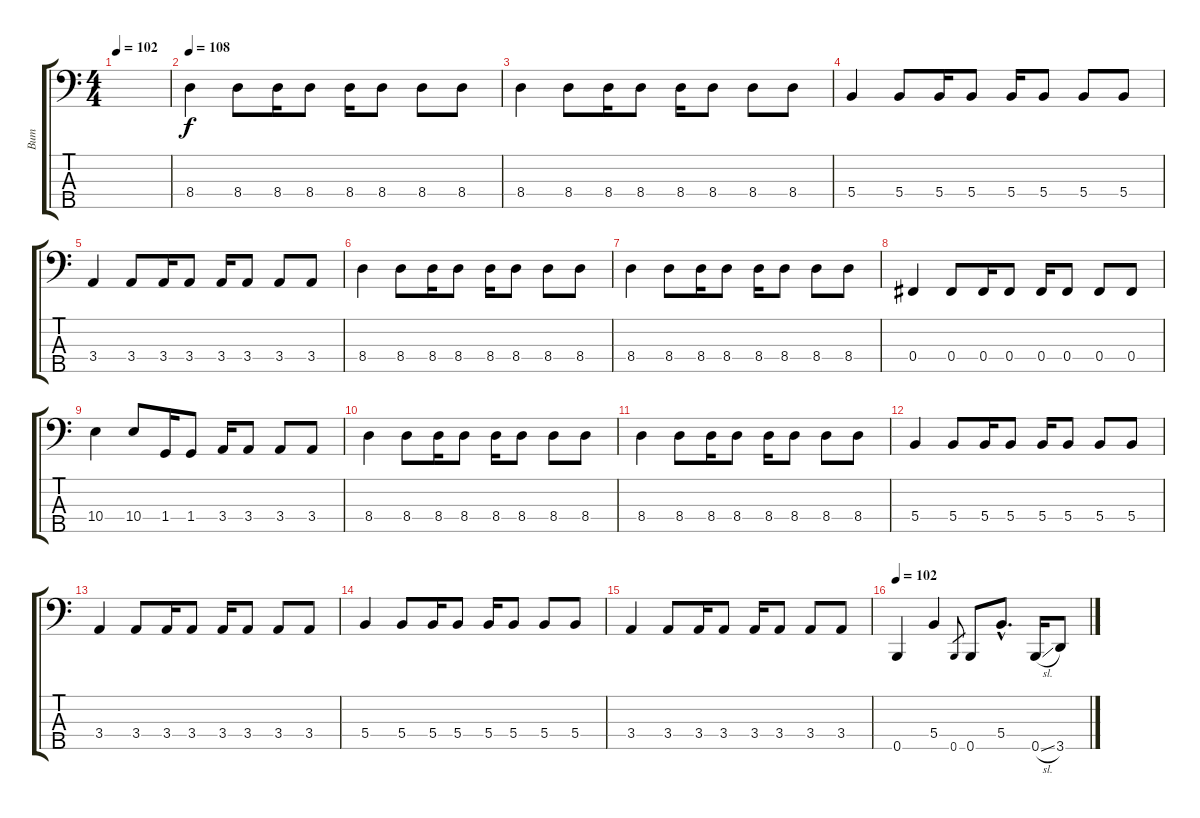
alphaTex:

\track ("Вит" "Вит") {instrument electricbassfinger}
\staff {score tabs}
\tuning (A2 E2 B1 Gb1 B0) {hide}
\ts (4 4)
\tempo 102
\clef f4
\ks c
|
\tempo 108
8.4.4{instrument slapbass1} 8.4.8 8.4.16 8.4.8 8.4.16 8.4.8 8.4.8 8.4.8 |
8.4.4 8.4.8 8.4.16 8.4.8 8.4.16 8.4.8 8.4.8 8.4.8 |
5.4.4 5.4.8 5.4.16 5.4.8 5.4.16 5.4.8 5.4.8 5.4.8 |
3.4.4 3.4.8 3.4.16 3.4.8 3.4.16 3.4.8 3.4.8 3.4.8 |
8.4.4 8.4.8 8.4.16 8.4.8 8.4.16 8.4.8 8.4.8 8.4.8 |
8.4.4 8.4.8 8.4.16 8.4.8 8.4.16 8.4.8 8.4.8 8.4.8 |
0.4.4 0.4.8 0.4.16 0.4.8 0.4.16 0.4.8 0.4.8 0.4.8 |
10.4.4 10.4.8 1.4.16 1.4.8 3.4.16 3.4.8 3.4.8 3.4.8 |
8.4.4 8.4.8 8.4.16 8.4.8 8.4.16 8.4.8 8.4.8 8.4.8 |
8.4.4 8.4.8 8.4.16 8.4.8 8.4.16 8.4.8 8.4.8 8.4.8 |
5.4.4 5.4.8 5.4.16 5.4.8 5.4.16 5.4.8 5.4.8 5.4.8 |
3.4.4 3.4.8 3.4.16 3.4.8 3.4.16 3.4.8 3.4.8 3.4.8 |
5.4.4 5.4.8 5.4.16 5.4.8 5.4.16 5.4.8 5.4.8 5.4.8 |
3.4.4 3.4.8 3.4.16 3.4.8 3.4.16 3.4.8 3.4.8 3.4.8 |
\tempo 102
0.5.4{instrument electricbassfinger} 5.4.4 0.5.8{gr} 0.5.8 5.4{hac}.8{d} 0.5{sl}.16 3.5.8
